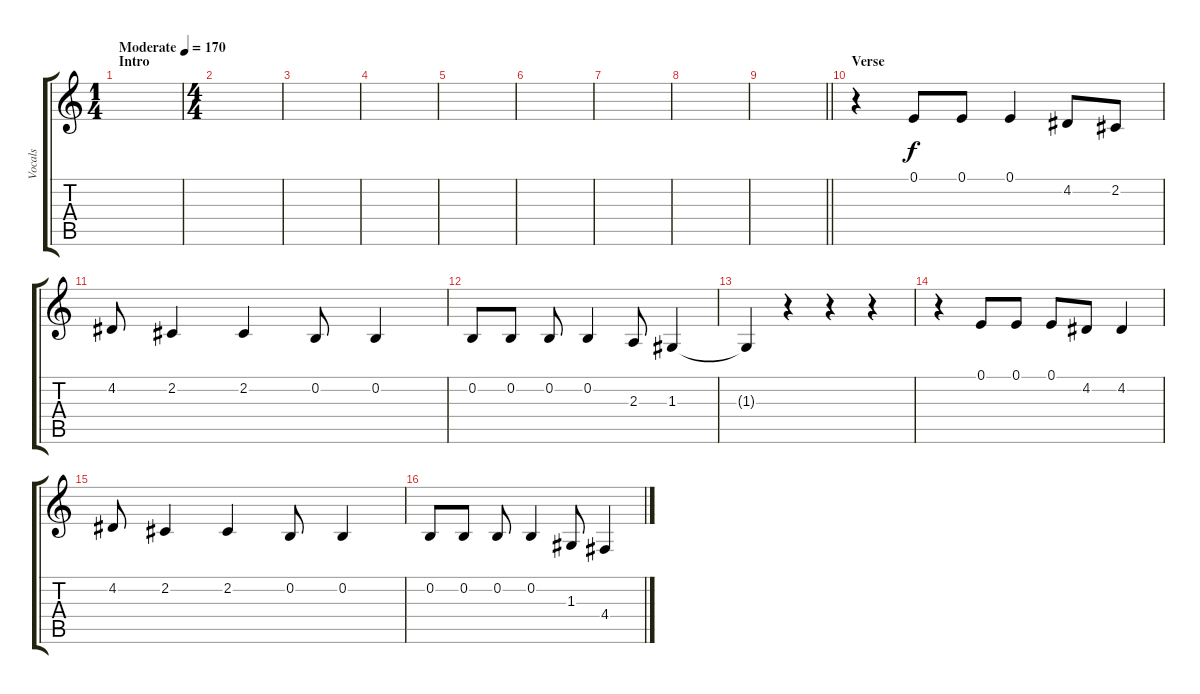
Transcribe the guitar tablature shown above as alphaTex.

\track ("Vocals" "Vocals") {instrument altosax}
\staff {score tabs}
\tuning (E4 B3 G3 D3 A2 E2) {hide}
\ts (1 4)
\section ("" "Intro")
\tempo (170 "Moderate")
\clef g2
\ks c
|
\ts (4 4)
|
|
|
|
|
|
|
\barLineRight lightlight
|
\section ("" "Verse")
r.4 0.1.8 0.1.8 0.1.4 4.2.8 2.2.8 |
4.2.8 2.2.4 2.2.4 0.2.8 0.2.4 |
0.2.8 0.2.8 0.2.8 0.2.4 2.3.8 1.3.4 |
1.3{t}.4 r.4 r.4 r.4 |
r.4 0.1.8 0.1.8 0.1.8 4.2.8 4.2.4 |
4.2.8 2.2.4 2.2.4 0.2.8 0.2.4 |
0.2.8 0.2.8 0.2.8 0.2.4 1.3.8 4.4.4
